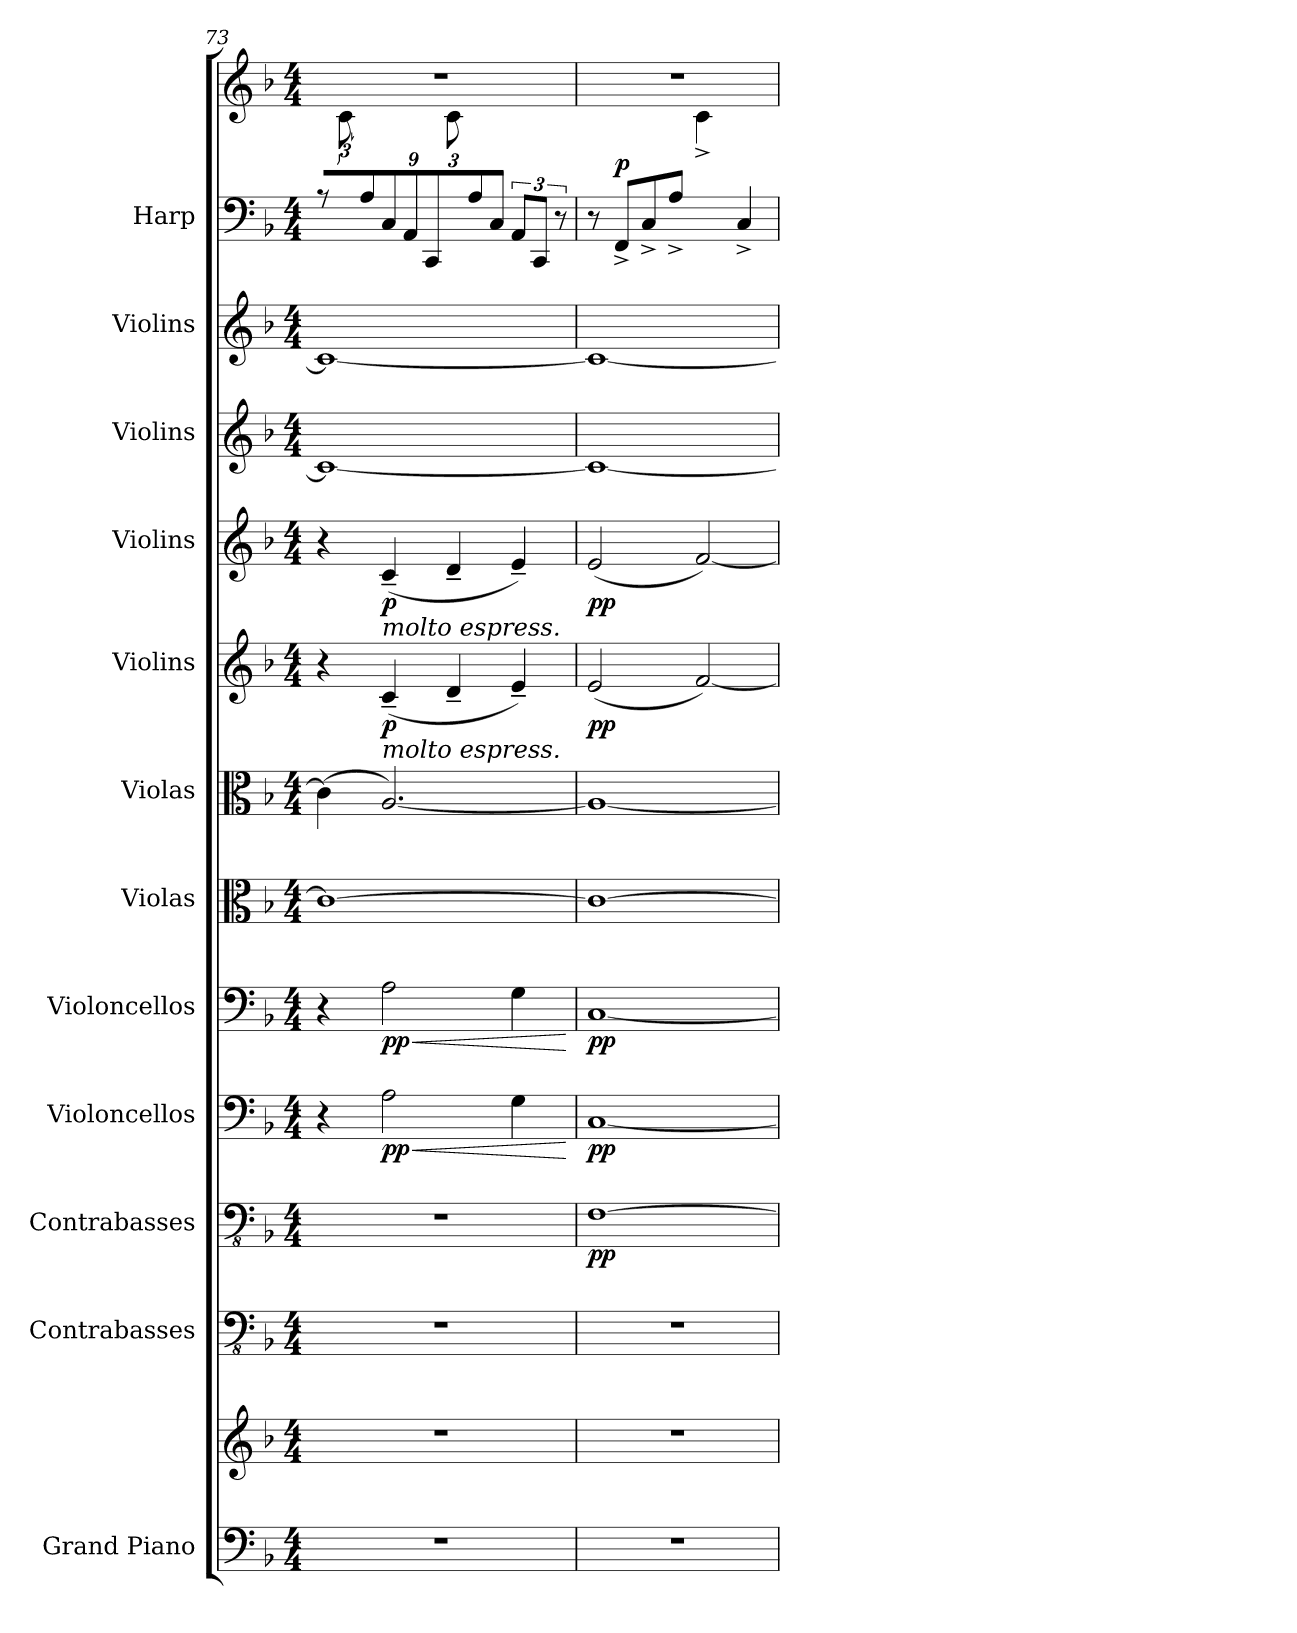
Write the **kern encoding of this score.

**kern	**kern	**kern	**kern	**dynam	**kern	**dynam	**kern	**dynam	**kern	**kern	**kern	**dynam	**kern	**dynam	**kern	**kern	**kern	**kern	**dynam
*part12	*part12	*part11	*part10	*part10	*part9	*part9	*part8	*part8	*part7	*part6	*part5	*part5	*part4	*part4	*part3	*part2	*part1	*part1	*part1
*staff14	*staff13	*staff12	*staff11	*staff11	*staff10	*staff10	*staff9	*staff9	*staff8	*staff7	*staff6	*staff6	*staff5	*staff5	*staff4	*staff3	*staff2	*staff1	*staff1/2
*I"Grand Piano	*	*I"Contrabasses	*I"Contrabasses	*	*I"Violoncellos	*	*I"Violoncellos	*	*I"Violas	*I"Violas	*I"Violins	*	*I"Violins	*	*I"Violins	*I"Violins	*I"Harp	*	*
*I'Pno.	*	*I'Cbs.	*I'Cbs.	*	*I'Vcs.	*	*I'Vcs.	*	*I'Vlas.	*I'Vlas.	*I'Vlns.	*	*I'Vlns.	*	*I'Vlns.	*I'Vlns.	*I'Hrp.	*	*
*clefF4	*clefG2	*clefFv4	*clefFv4	*	*clefF4	*	*clefF4	*	*clefC3	*clefC3	*clefG2	*	*clefG2	*	*clefG2	*clefG2	*clefF4	*clefG2	*
*k[b-]	*k[b-]	*k[b-]	*k[b-]	*	*k[b-]	*	*k[b-]	*	*k[b-]	*k[b-]	*k[b-]	*	*k[b-]	*	*k[b-]	*k[b-]	*k[b-]	*k[b-]	*
*M4/4	*M4/4	*M4/4	*M4/4	*	*M4/4	*	*M4/4	*	*M4/4	*M4/4	*M4/4	*	*M4/4	*	*M4/4	*M4/4	*M4/4	*M4/4	*
=73	=73	=73	=73	=73	=73	=73	=73	=73	=73	=73	=73	=73	=73	=73	=73	=73	=73	=73	=73
*	*	*	*	*	*	*	*	*	*	*	*	*	*	*	*	*	*	*^	*
1r	1r	1r	1r	.	4r	.	4r	.	1c_	(4c\]	4r	.	4r	.	1c_	1c_	12r	1r	12ryy	.
.	.	.	.	.	.	.	.	.	.	.	.	.	.	.	.	.	12ryy	.	12c\L	.
.	.	.	.	.	.	.	.	.	.	.	.	.	.	.	.	.	12A/J	.	3ryy	.
!	!	!	!	!	!	!LO:HP:b	!	!LO:HP:b	!	!	!	!	!	!	!	!	!	!	!	!
*	*	*	*	*	*	*	*	*	*	*	*	*	*	*	*	*	*Xbrackettup	*	*	*
!	!	!	!	!	!	!	!	!	!	!	!	!	!LO:TX:b:i:t=molto espress.	!	!	!	!	!	!	!
!	!	!	!	!	!	!	!	!	!	!	!LO:TX:b:i:t=molto espress.	!	!	!	!	!	!	!	!	!
!	!	!	!	!	!	!LO:DY:n=1:b	!	!LO:DY:n=1:b	!	!	!	!LO:DY:b	!	!LO:DY:b	!	!	!	!	!	!
.	.	.	.	.	2A\	< pp	2A\	< pp	.	[2.A/)	(4c~/	p	(4c~/	p	.	.	12C/L	.	.	.
.	.	.	.	.	.	.	.	.	.	.	.	.	.	.	.	.	12AA/	.	.	.
.	.	.	.	.	.	.	.	.	.	.	.	.	.	.	.	.	12CC/J	.	.	.
*	*	*	*	*	*	*	*	*	*	*	*	*	*	*	*	*	*	*	*Xbrackettup	*
.	.	.	.	.	.	.	.	.	.	.	4d~/	.	4d~/	.	.	.	12ryy	.	12c\L	.
.	.	.	.	.	.	.	.	.	.	.	.	.	.	.	.	.	12A/	.	12%5ryy	.
.	.	.	.	.	.	.	.	.	.	.	.	.	.	.	.	.	12C/J	.	.	.
*	*	*	*	*	*	*	*	*	*	*	*	*	*	*	*	*	*brackettup	*	*	*
.	.	.	.	.	4G\	.	4G\	.	.	.	4e~/)	.	4e~/)	.	.	.	12AA/L	.	.	.
.	.	.	.	.	.	.	.	.	.	.	.	.	.	.	.	.	12CC/J	.	.	.
.	.	.	.	.	.	.	.	.	.	.	.	.	.	.	.	.	12r	.	.	.
*	*	*	*	*	*	*	*	*	*	*	*	*	*	*	*	*	*	*v	*v	*
.	.	.	.	.	.	[	.	[	.	.	.	.	.	.	.	.	.	.	.
=74	=74	=74	=74	=74	=74	=74	=74	=74	=74	=74	=74	=74	=74	=74	=74	=74	=74	=74	=74
*	*	*	*	*	*	*	*	*	*	*	*	*	*	*	*	*	*	*^	*
!	!	!	!	!LO:DY:b	!	!LO:DY:b	!	!LO:DY:b	!	!	!	!LO:DY:b	!	!LO:DY:b	!	!	!	!	!	!
1r	1r	1r	[1FF	pp	[1C	pp	[1C	pp	1c_	1A_	(2e/	pp	(2e/	pp	1c_	1c_	8r	1r	2ryy	.
!	!	!	!	!	!	!	!	!	!	!	!	!	!	!	!	!	!	!	!	!LO:DY:a=2
.	.	.	.	.	.	.	.	.	.	.	.	.	.	.	.	.	8FF^/L	.	.	p
.	.	.	.	.	.	.	.	.	.	.	.	.	.	.	.	.	8C^/	.	.	.
.	.	.	.	.	.	.	.	.	.	.	.	.	.	.	.	.	8A^/J	.	.	.
.	.	.	.	.	.	.	.	.	.	.	[2f/)	.	[2f/)	.	.	.	4ryy	.	4c^\	.
.	.	.	.	.	.	.	.	.	.	.	.	.	.	.	.	.	4C^/	.	4ryy	.
*	*	*	*	*	*	*	*	*	*	*	*	*	*	*	*	*	*	*v	*v	*
=	=	=	=	=	=	=	=	=	=	=	=	=	=	=	=	=	=	=	=
*-	*-	*-	*-	*-	*-	*-	*-	*-	*-	*-	*-	*-	*-	*-	*-	*-	*-	*-	*-
